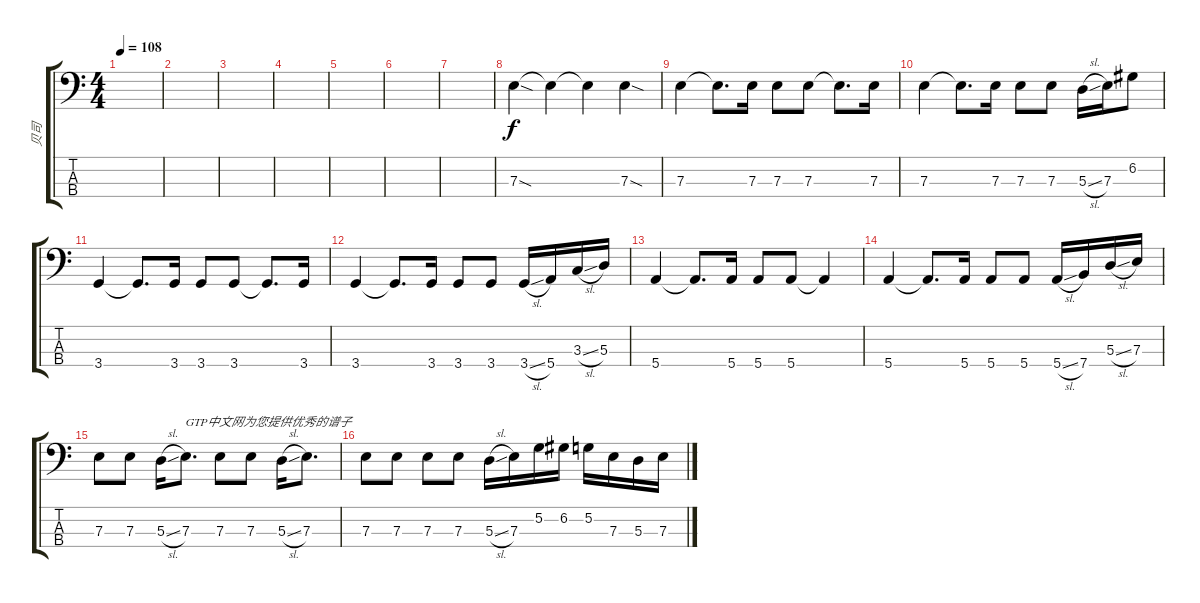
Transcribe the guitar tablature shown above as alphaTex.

\track ("贝司" "贝司") {instrument electricbassfinger}
\staff {score tabs}
\tuning (G2 D2 A1 E1) {hide}
\ts (4 4)
\tempo 108
\clef f4
\ks c
|
|
|
|
|
|
|
7.3{sod}.4 7.3{t}.4 7.3{t}.4 7.3{sod}.4 |
7.3.4 7.3{t}.8{d} 7.3.16 7.3.8 7.3.8 7.3{t}.8{d} 7.3.16 |
7.3.4 7.3{t}.8{d} 7.3.16 7.3.8 7.3.8 5.3{sl}.16 7.3.16 6.2.8 |
3.4.4 3.4{t}.8{d} 3.4.16 3.4.8 3.4.8 3.4{t}.8{d} 3.4.16 |
3.4.4 3.4{t}.8{d} 3.4.16 3.4.8 3.4.8 3.4{sl}.16 5.4.16 3.3{sl}.16 5.3.16 |
5.4.4 5.4{t}.8{d} 5.4.16 5.4.8 5.4.8 5.4{t}.4 |
5.4.4 5.4{t}.8{d} 5.4.16 5.4.8 5.4.8 5.4{sl}.16 7.4.16 5.3{sl}.16 7.3.16 |
7.3.8 7.3.8 5.3{sl}.16 7.3.8{d txt "GTP中文网为您提供优秀的谱子"} 7.3.8 7.3.8 5.3{sl}.16 7.3.8{d} |
7.3.8 7.3.8 7.3.8 7.3.8 5.3{sl}.16 7.3.16 5.2.16 6.2.16 5.2.16 7.3.16 5.3.16 7.3.16
